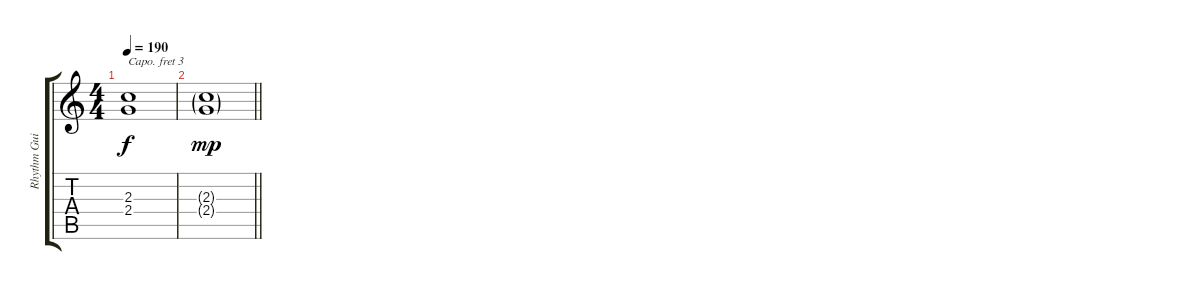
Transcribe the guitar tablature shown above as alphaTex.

\track ("Rhythm Guitar" "Rhythm Gui") {instrument distortionguitar}
\staff {score tabs}
\capo 3
\tuning (E4 B3 G3 D3 A2 E2) {hide}
\ts (4 4)
\tempo 190
\clef g2
\ks c
(2.3 2.4).1{dy f} |
\barLineRight lightlight
(2.3{g} 2.4{g}).1{dy mp}
